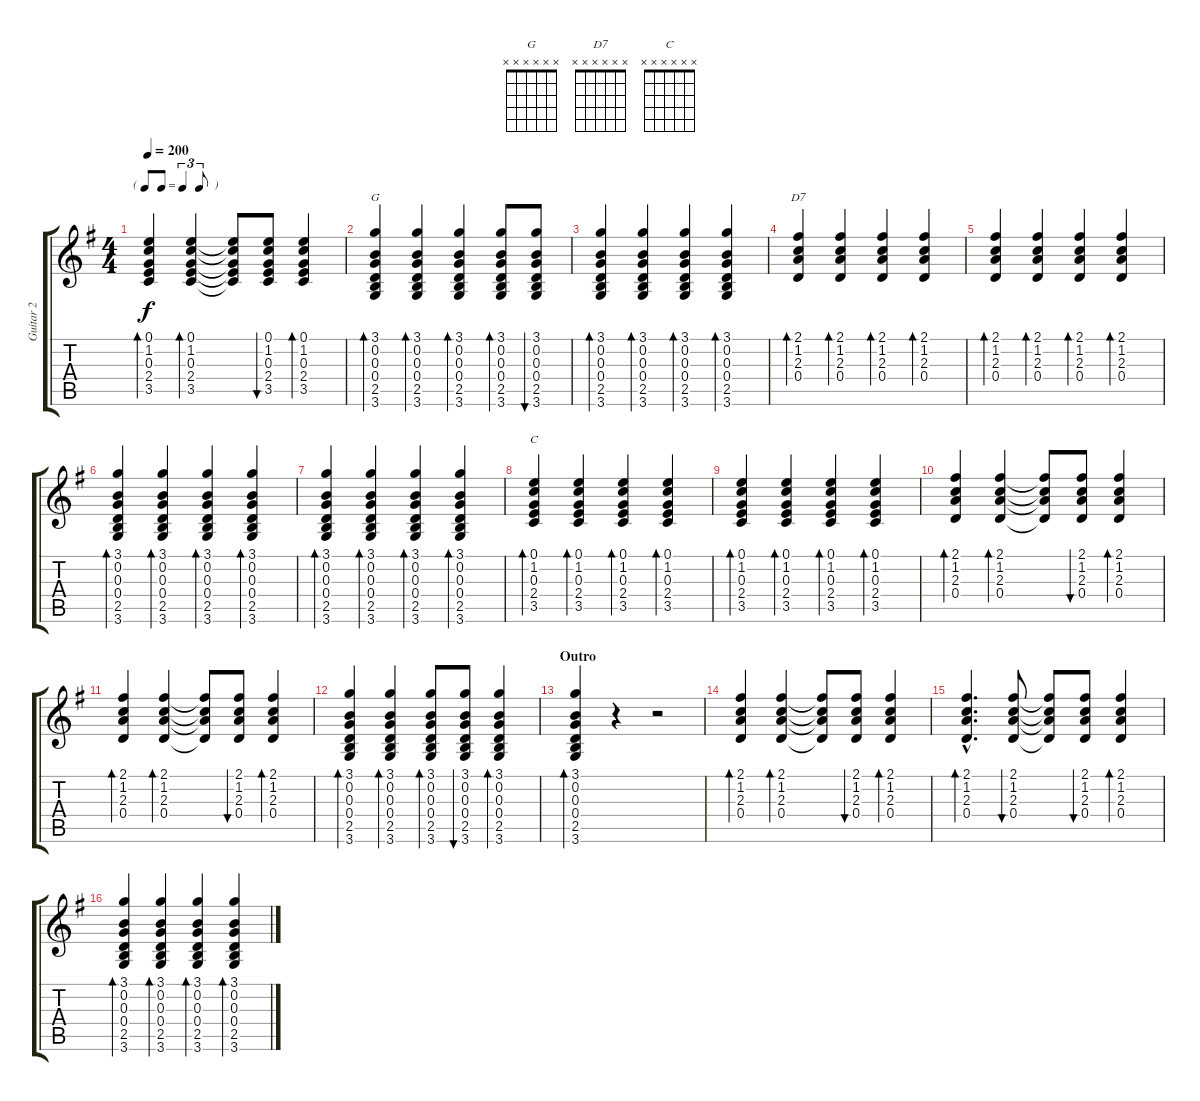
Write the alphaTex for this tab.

\track ("Guitar 2" "Guitar 2") {instrument acousticguitarnylon}
\staff {score tabs}
\tuning (E4 B3 G3 D3 A2 E2) {hide}
\chord ("G" x x x x x x)
\chord ("D7" x x x x x x)
\chord ("C" x x x x x x)
\ts (4 4)
\tf triplet8th
\tempo 200
\clef g2
\ks g
(0.1 1.2 0.3 2.4 3.5).4{bd 60 dy f} (0.1 1.2 0.3 2.4 3.5).4{bd 60} (0.1{t} 1.2{t} 0.3{t} 2.4{t} 3.5{t}).8 (0.1 1.2 0.3 2.4 3.5).8{bu 60} (0.1 1.2 0.3 2.4 3.5).4{bd 60} |
(3.1 0.2 0.3 0.4 2.5 3.6).4{bd 60 ch "G"} (3.1 0.2 0.3 0.4 2.5 3.6).4{bd 60} (3.1 0.2 0.3 0.4 2.5 3.6).4{bd 60} (3.1 0.2 0.3 0.4 2.5 3.6).8{bd 60} (3.1 0.2 0.3 0.4 2.5 3.6).8{bu 60} |
(3.1 0.2 0.3 0.4 2.5 3.6).4{bd 60} (3.1 0.2 0.3 0.4 2.5 3.6).4{bd 60} (3.1 0.2 0.3 0.4 2.5 3.6).4{bd 60} (3.1 0.2 0.3 0.4 2.5 3.6).4{bd 60} |
(2.1 1.2 2.3 0.4).4{bd 60 ch "D7"} (2.1 1.2 2.3 0.4).4{bd 60} (2.1 1.2 2.3 0.4).4{bd 60} (2.1 1.2 2.3 0.4).4{bd 60} |
(2.1 1.2 2.3 0.4).4{bd 60} (2.1 1.2 2.3 0.4).4{bd 60} (2.1 1.2 2.3 0.4).4{bd 60} (2.1 1.2 2.3 0.4).4{bd 60} |
(3.1 0.2 0.3 0.4 2.5 3.6).4{bd 60} (3.1 0.2 0.3 0.4 2.5 3.6).4{bd 60} (3.1 0.2 0.3 0.4 2.5 3.6).4{bd 60} (3.1 0.2 0.3 0.4 2.5 3.6).4{bd 60} |
(3.1 0.2 0.3 0.4 2.5 3.6).4{bd 60} (3.1 0.2 0.3 0.4 2.5 3.6).4{bd 60} (3.1 0.2 0.3 0.4 2.5 3.6).4{bd 60} (3.1 0.2 0.3 0.4 2.5 3.6).4{bd 60} |
(0.1 1.2 0.3 2.4 3.5).4{bd 60 ch "C"} (0.1 1.2 0.3 2.4 3.5).4{bd 60} (0.1 1.2 0.3 2.4 3.5).4{bd 60} (0.1 1.2 0.3 2.4 3.5).4{bd 60} |
(0.1 1.2 0.3 2.4 3.5).4{bd 60} (0.1 1.2 0.3 2.4 3.5).4{bd 60} (0.1 1.2 0.3 2.4 3.5).4{bd 60} (0.1 1.2 0.3 2.4 3.5).4{bd 60} |
(2.1 1.2 2.3 0.4).4{bd 60} (2.1 1.2 2.3 0.4).4{bd 60} (2.1{t} 1.2{t} 2.3{t} 0.4{t}).8 (2.1 1.2 2.3 0.4).8{bu 60} (2.1 1.2 2.3 0.4).4{bd 60} |
(2.1 1.2 2.3 0.4).4{bd 60} (2.1 1.2 2.3 0.4).4{bd 60} (2.1{t} 1.2{t} 2.3{t} 0.4{t}).8 (2.1 1.2 2.3 0.4).8{bu 60} (2.1 1.2 2.3 0.4).4{bd 60} |
(3.1 0.2 0.3 0.4 2.5 3.6).4{bd 60} (3.1 0.2 0.3 0.4 2.5 3.6).4{bd 60} (3.1 0.2 0.3 0.4 2.5 3.6).8{bd 60} (3.1 0.2 0.3 0.4 2.5 3.6).8{bu 60} (3.1 0.2 0.3 0.4 2.5 3.6).4{bd 60} |
\section ("" "Outro")
(3.1 0.2 0.3 0.4 2.5 3.6).4{bd 60} r.4 r.2 |
(2.1 1.2 2.3 0.4).4{bd 60} (2.1 1.2 2.3 0.4).4{bd 60} (2.1{t} 1.2{t} 2.3{t} 0.4{t}).8 (2.1 1.2 2.3 0.4).8{bu 60} (2.1 1.2 2.3 0.4).4{bd 60} |
(2.1{hac} 1.2{hac} 2.3{hac} 0.4{hac}).4{d bd 60} (2.1 1.2 2.3 0.4).8{bu 60} (2.1{t} 1.2{t} 2.3{t} 0.4{t}).8 (2.1 1.2 2.3 0.4).8{bu 60} (2.1 1.2 2.3 0.4).4{bd 60} |
(3.1 0.2 0.3 0.4 2.5 3.6).4{bd 60} (3.1 0.2 0.3 0.4 2.5 3.6).4{bd 60} (3.1 0.2 0.3 0.4 2.5 3.6).4{bd 60} (3.1 0.2 0.3 0.4 2.5 3.6).4{bd 60}
